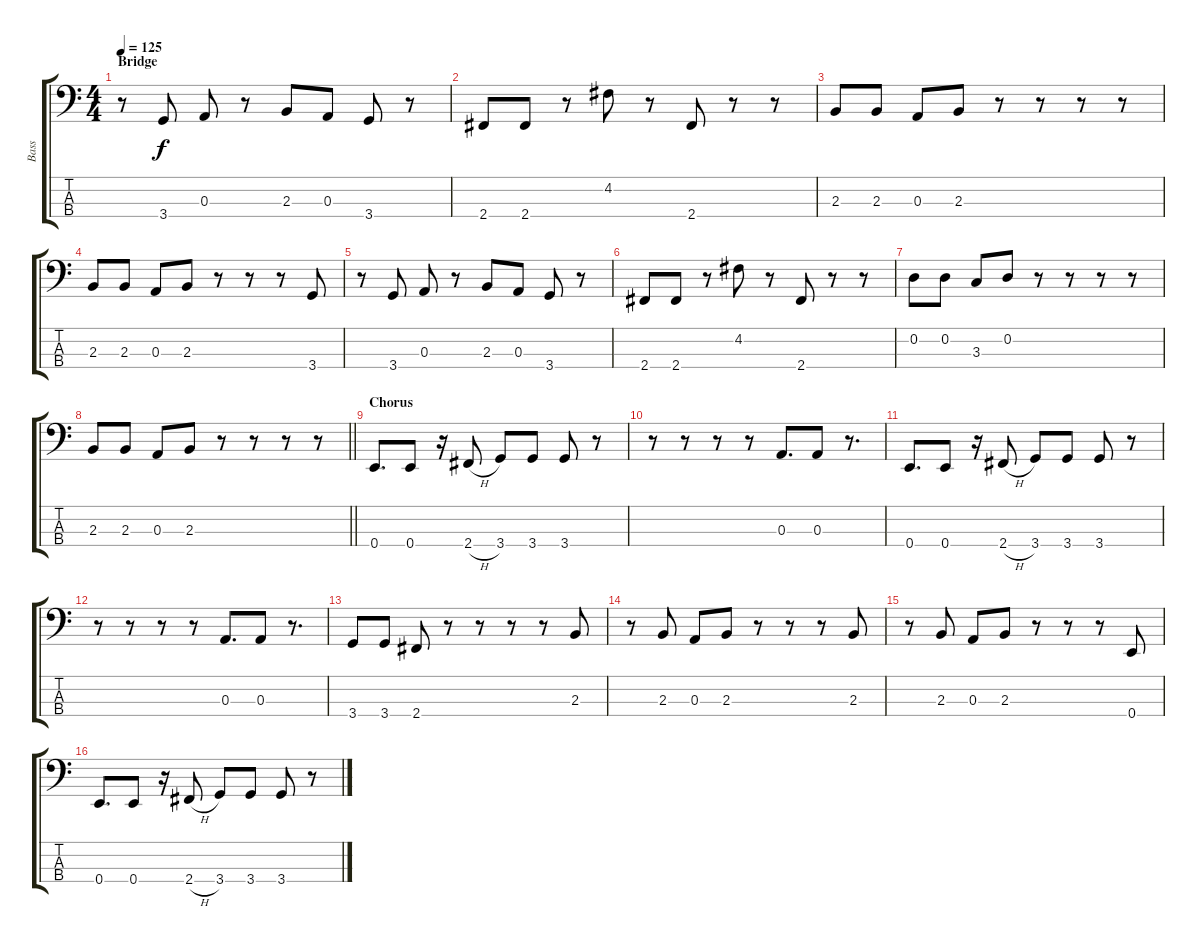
\track ("Bass" "Bass") {instrument slapbass1}
\staff {score tabs}
\tuning (G2 D2 A1 E1) {hide}
\ts (4 4)
\section ("" "Bridge")
\tempo 125
\clef f4
\ks c
r.8{dy f} 3.4.8 0.3.8 r.8 2.3.8 0.3.8 3.4.8 r.8 |
2.4.8 2.4.8 r.8 4.2.8 r.8 2.4.8 r.8 r.8 |
2.3.8 2.3.8 0.3.8 2.3.8 r.8 r.8 r.8 r.8 |
2.3.8 2.3.8 0.3.8 2.3.8 r.8 r.8 r.8 3.4.8 |
r.8 3.4.8 0.3.8 r.8 2.3.8 0.3.8 3.4.8 r.8 |
2.4.8 2.4.8 r.8 4.2.8 r.8 2.4.8 r.8 r.8 |
0.2.8 0.2.8 3.3.8 0.2.8 r.8 r.8 r.8 r.8 |
\barLineRight lightlight
2.3.8 2.3.8 0.3.8 2.3.8 r.8 r.8 r.8 r.8 |
\section ("" "Chorus")
0.4.8{d} 0.4.8 r.16 2.4{h}.8 3.4.8 3.4.8 3.4.8 r.8 |
r.8 r.8 r.8 r.8 0.3.8{d} 0.3.8 r.8{d} |
0.4.8{d} 0.4.8 r.16 2.4{h}.8 3.4.8 3.4.8 3.4.8 r.8 |
r.8 r.8 r.8 r.8 0.3.8{d} 0.3.8 r.8{d} |
3.4.8 3.4.8 2.4.8 r.8 r.8 r.8 r.8 2.3.8 |
r.8 2.3.8 0.3.8 2.3.8 r.8 r.8 r.8 2.3.8 |
r.8 2.3.8 0.3.8 2.3.8 r.8 r.8 r.8 0.4.8 |
0.4.8{d} 0.4.8 r.16 2.4{h}.8 3.4.8 3.4.8 3.4.8 r.8
